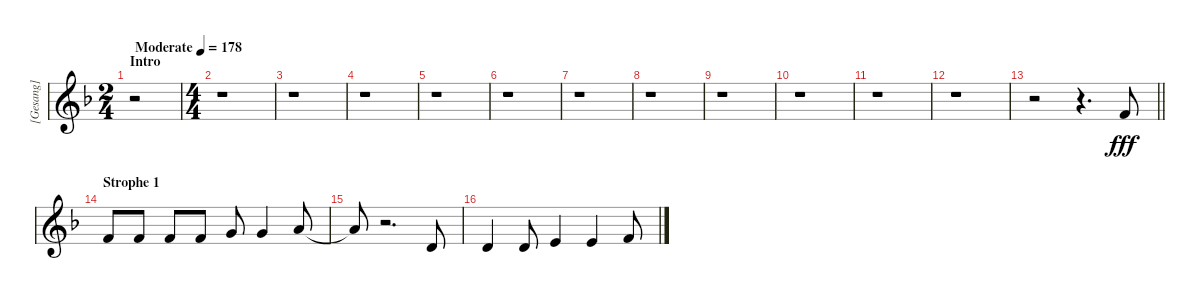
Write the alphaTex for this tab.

\track ("[Gesang]" "[Gesang]") {instrument altosax}
\staff {score}
\tuning (E4 B3 G3 D3 A2 E2) {hide}
\ts (2 4)
\section ("" "Intro")
\tempo (178 "Moderate")
\clef g2
\ks dminor
r.2{dy fff instrument altosax} |
\ts (4 4)
r.1 |
r.1 |
r.1 |
r.1 |
r.1 |
r.1 |
r.1 |
r.1 |
r.1 |
r.1 |
r.1 |
\barLineRight lightlight
r.2 r.4{d} 6.2.8 |
\section ("" "Strophe 1")
6.2.8 6.2.8 6.2.8 6.2.8 8.2.8 8.2.4 10.2.8 |
10.2{t}.8 r.2{d} 3.2.8 |
3.2.4 3.2.8 5.2.4 5.2.4 6.2.8
